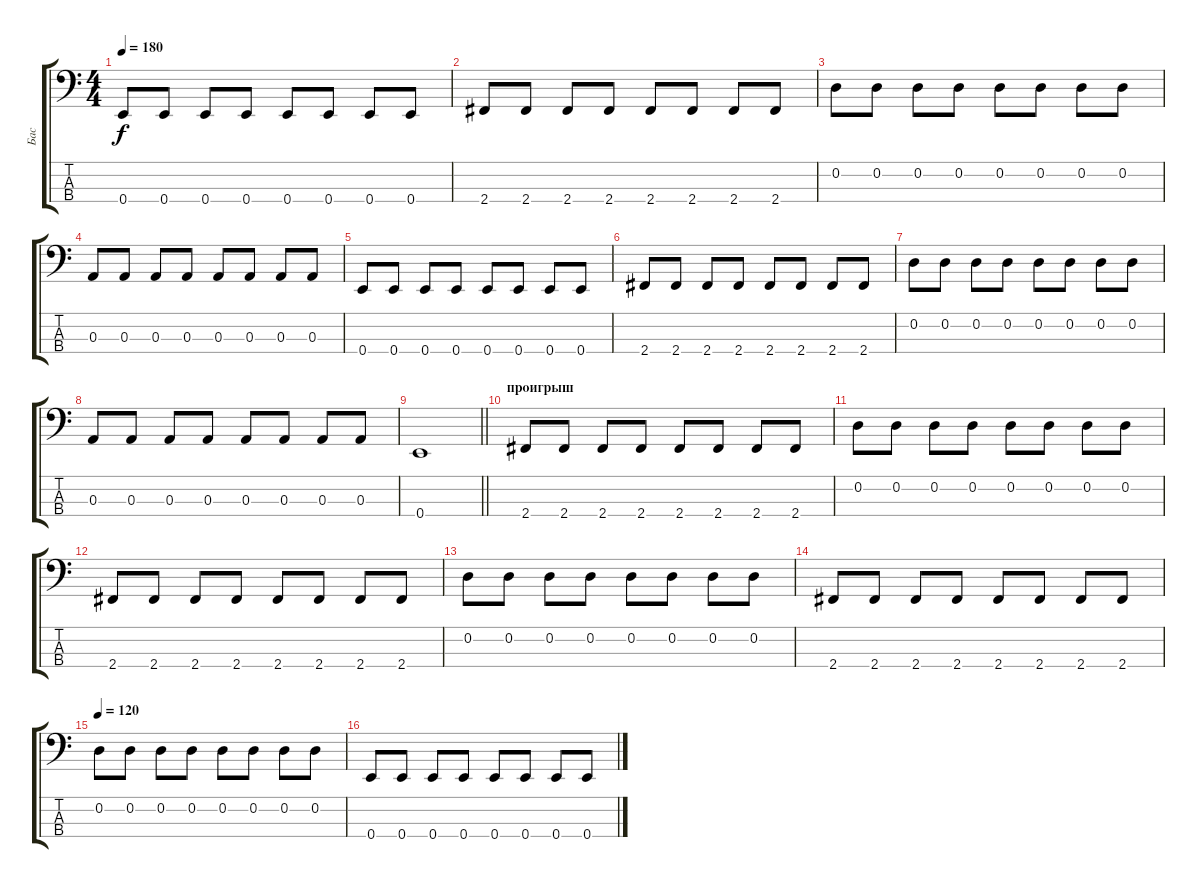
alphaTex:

\track ("Бас" "Бас") {instrument electricbassfinger}
\staff {score tabs}
\tuning (G2 D2 A1 E1) {hide}
\ts (4 4)
\tempo 180
\clef f4
\ks c
0.4.8{dy f} 0.4.8 0.4.8 0.4.8 0.4.8 0.4.8 0.4.8 0.4.8 |
2.4.8 2.4.8 2.4.8 2.4.8 2.4.8 2.4.8 2.4.8 2.4.8 |
0.2.8 0.2.8 0.2.8 0.2.8 0.2.8 0.2.8 0.2.8 0.2.8 |
0.3.8 0.3.8 0.3.8 0.3.8 0.3.8 0.3.8 0.3.8 0.3.8 |
0.4.8 0.4.8 0.4.8 0.4.8 0.4.8 0.4.8 0.4.8 0.4.8 |
2.4.8 2.4.8 2.4.8 2.4.8 2.4.8 2.4.8 2.4.8 2.4.8 |
0.2.8 0.2.8 0.2.8 0.2.8 0.2.8 0.2.8 0.2.8 0.2.8 |
0.3.8 0.3.8 0.3.8 0.3.8 0.3.8 0.3.8 0.3.8 0.3.8 |
\barLineRight lightlight
0.4.1 |
\section ("" "проигрыш")
2.4.8 2.4.8 2.4.8 2.4.8 2.4.8 2.4.8 2.4.8 2.4.8 |
0.2.8 0.2.8 0.2.8 0.2.8 0.2.8 0.2.8 0.2.8 0.2.8 |
2.4.8 2.4.8 2.4.8 2.4.8 2.4.8 2.4.8 2.4.8 2.4.8 |
0.2.8 0.2.8 0.2.8 0.2.8 0.2.8 0.2.8 0.2.8 0.2.8 |
2.4.8 2.4.8 2.4.8 2.4.8 2.4.8 2.4.8 2.4.8 2.4.8 |
\tempo 120
0.2.8 0.2.8 0.2.8 0.2.8 0.2.8 0.2.8 0.2.8 0.2.8 |
0.4.8 0.4.8 0.4.8 0.4.8 0.4.8 0.4.8 0.4.8 0.4.8
